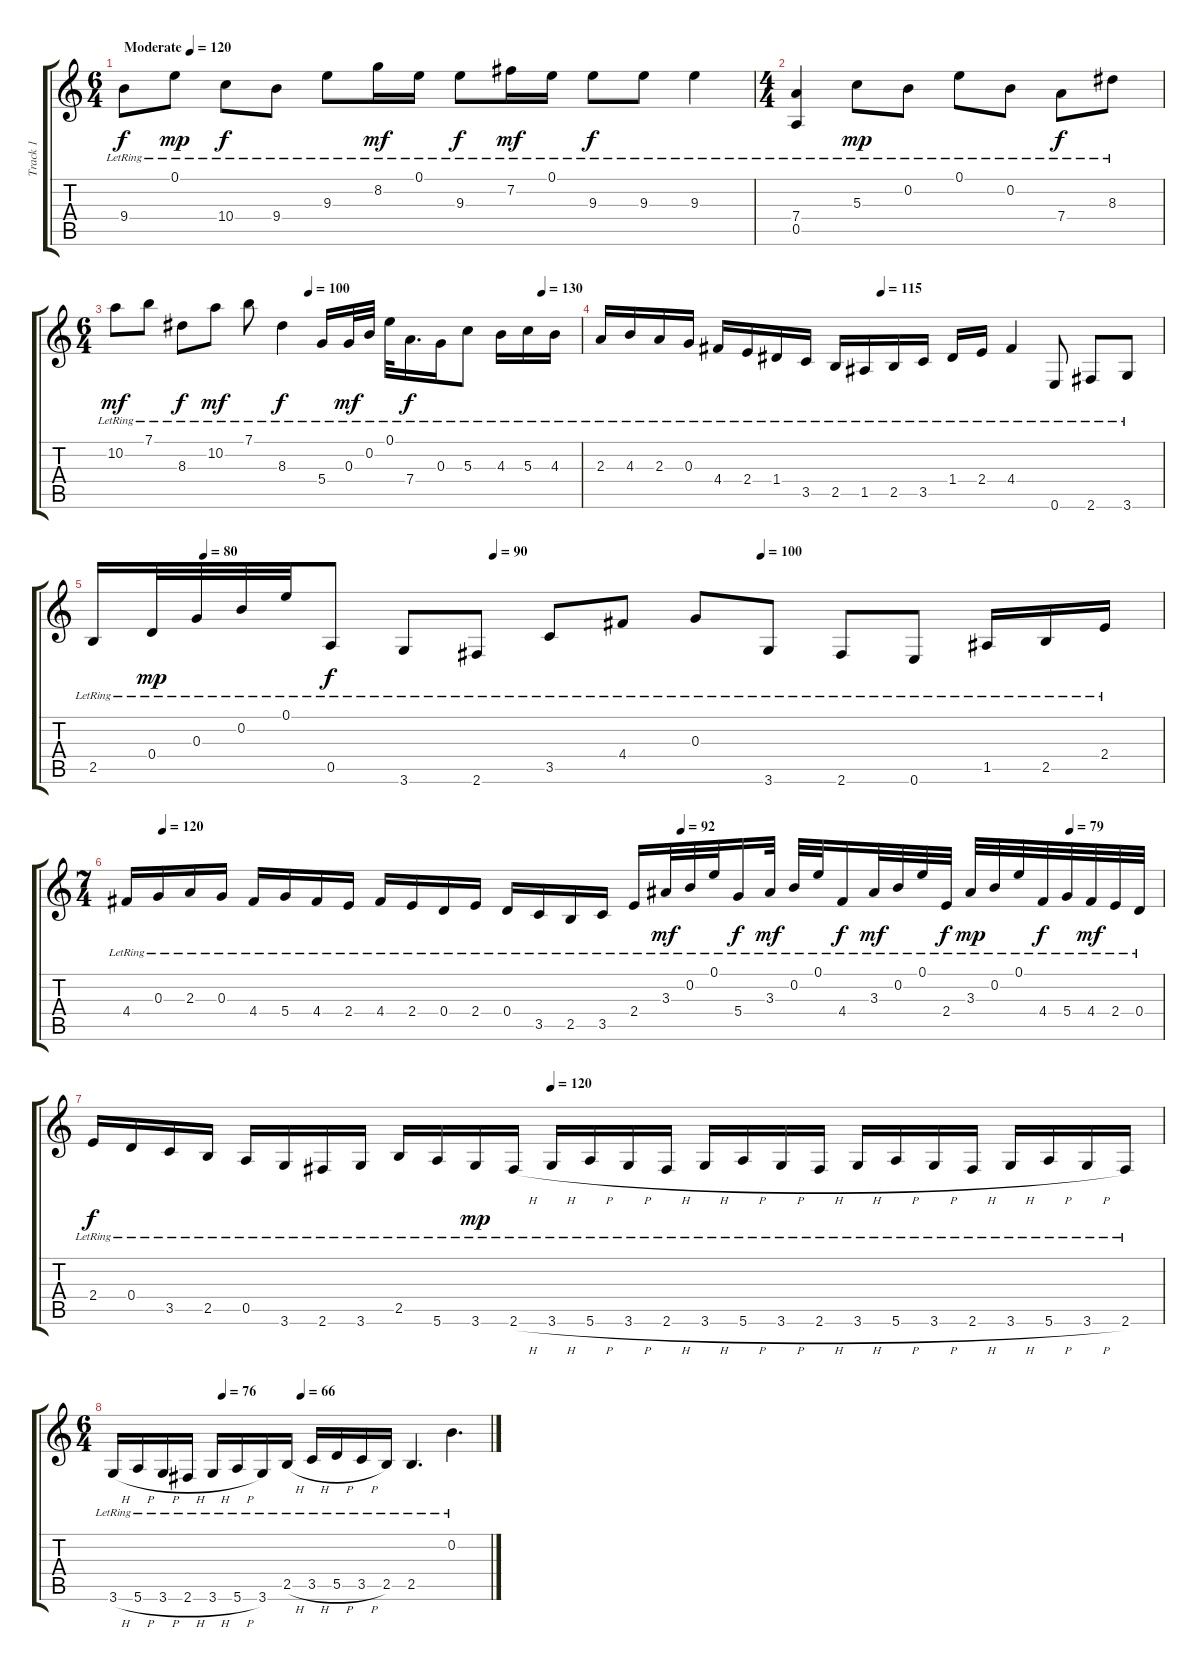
\track ("Track 1" "Track 1") {instrument acousticguitarsteel}
\staff {score tabs}
\tuning (E4 B3 G3 D3 A2 E2) {hide}
\ts (6 4)
\tempo (120 "Moderate")
\tempo 115
\tempo (120 "Moderate")
\clef g2
\ks c
9.4{lr}.8{dy f instrument acousticguitarsteel} 0.1{lr}.8{dy mp} 10.4{lr}.8{dy f} 9.4{lr}.8 9.3{lr}.8 8.2{lr}.16{dy mf} 0.1{lr}.16 9.3{lr}.8{dy f} 7.2{lr}.16{dy mf} 0.1{lr}.16 9.3{lr}.8{dy f} 9.3{lr}.8 9.3{lr}.4 |
\ts (4 4)
(7.4{lr} 0.5{lr}).4 5.3{lr}.8{dy mp} 0.2{lr}.8 0.1{lr}.8 0.2{lr}.8 7.4{lr}.8{dy f} 8.3{lr}.8 |
\ts (6 4)
\tempo (100 0.4166666666666667)
\tempo (130 0.9166666666666666)
10.2{lr}.8{dy mf} 7.1{lr}.8 8.3{lr}.8{dy f} 10.2{lr}.8{dy mf} 7.1{lr}.8 8.3{lr}.4{dy f} 5.4{lr}.16 0.3{lr}.32{dy mf} 0.2{lr}.32 0.1{lr}.32 7.4{lr}.16{d dy f} 0.3{lr}.16 5.3{lr}.8 4.3{lr}.16 5.3{lr}.16 4.3{lr}.16 |
\tempo (115 0.5)
2.3{lr}.16 4.3{lr}.16 2.3{lr}.16 0.3{lr}.16 4.4{lr}.16 2.4{lr}.16 1.4{lr}.16 3.5{lr}.16 2.5{lr}.16 1.5{lr}.16 2.5{lr}.16 3.5{lr}.16 1.4{lr}.16 2.4{lr}.16 4.4{lr}.4 0.6{lr}.8 2.6{lr}.8 3.6{lr}.8 |
\tempo (80 0.10416666666666667)
\tempo (90 0.375)
\tempo (100 0.625)
2.5{lr}.16 0.4{lr}.32{dy mp} 0.3{lr}.32 0.2{lr}.32 0.1{lr}.32 0.5{lr}.8{dy f} 3.6{lr}.8 2.6{lr}.8 3.5{lr}.8 4.4{lr}.8 0.3{lr}.8 3.6{lr}.8 2.6{lr}.8 0.6{lr}.8 1.5{lr}.16 2.5{lr}.16 2.4{lr}.16 |
\ts (7 4)
\tempo (120 0.03571428571428571)
\tempo (92 0.5357142857142857)
\tempo (79 0.9107142857142857)
4.4{lr}.16 0.3{lr}.16 2.3{lr}.16 0.3{lr}.16 4.4{lr}.16 5.4{lr}.16 4.4{lr}.16 2.4{lr}.16 4.4{lr}.16 2.4{lr}.16 0.4{lr}.16 2.4{lr}.16 0.4{lr}.16 3.5{lr}.16 2.5{lr}.16 3.5{lr}.16 2.4{lr}.16 3.3{lr}.32{dy mf} 0.2{lr}.32 0.1{lr}.32 5.4{lr}.16{dy f} 3.3{lr}.32{dy mf} 0.2{lr}.32 0.1{lr}.32 4.4{lr}.16{dy f} 3.3{lr}.32{dy mf} 0.2{lr}.32 0.1{lr}.32 2.4{lr}.32{dy f} 3.3{lr}.32{dy mp} 0.2{lr}.32 0.1{lr}.32 4.4{lr}.32{dy f} 5.4{lr}.32 4.4{lr}.32{dy mf} 2.4{lr}.32 0.4{lr}.32 |
\tempo (120 0.42857142857142855)
2.4{lr}.16{dy f} 0.4{lr}.16 3.5{lr}.16 2.5{lr}.16 0.5{lr}.16 3.6{lr}.16 2.6{lr}.16 3.6{lr}.16 2.5{lr}.16 5.6{lr}.16 3.6{lr}.16{dy mp} 2.6{h lr}.16 3.6{h lr}.16 5.6{h lr}.16 3.6{h lr}.16 2.6{h lr}.16 3.6{h lr}.16 5.6{h lr}.16 3.6{h lr}.16 2.6{h lr}.16 3.6{h lr}.16 5.6{h lr}.16 3.6{h lr}.16 2.6{h lr}.16 3.6{h lr}.16 5.6{h lr}.16 3.6{h lr}.16 2.6{lr}.16 |
\ts (6 4)
\tempo (76 0.2916666666666667)
\tempo (66 0.5)
3.6{h lr}.16 5.6{h lr}.16 3.6{h lr}.16 2.6{h lr}.16 3.6{h lr}.16 5.6{h lr}.16 3.6{lr}.16 2.5{h lr}.16 3.5{h lr}.16 5.5{h lr}.16 3.5{h lr}.16 2.5{lr}.16 2.5{lr}.4{d} 0.2{lr}.4{d}
